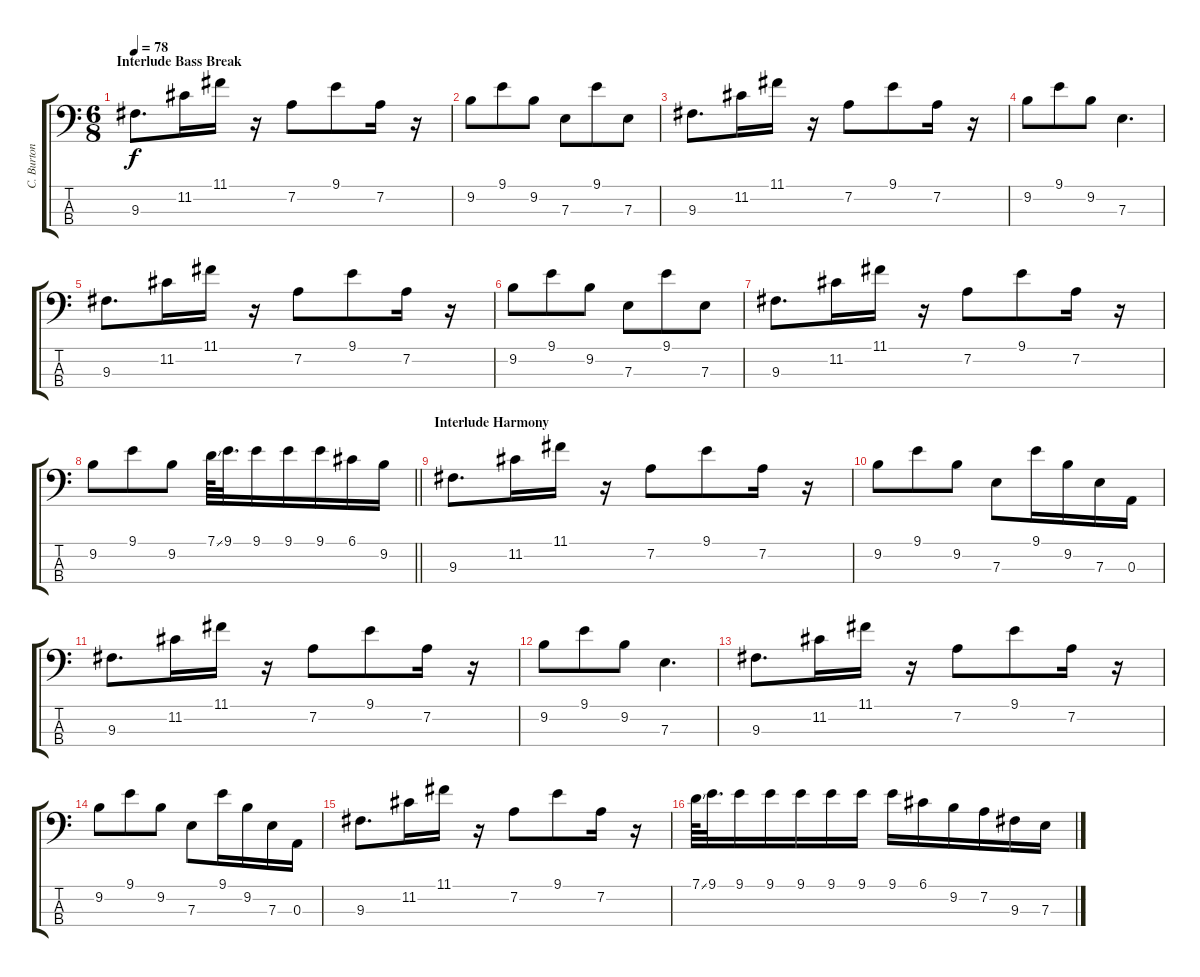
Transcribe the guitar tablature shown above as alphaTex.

\track ("C. Burton" "C. Burton") {instrument electricbassfinger}
\staff {score tabs}
\tuning (G2 D2 A1 E1) {hide}
\ts (6 8)
\section ("" "Interlude Bass Break")
\tempo 78
\clef f4
\ks c
9.3.8{d dy f} 11.2.16 11.1.16 r.16 7.2.8 9.1.8 7.2.16 r.16 |
9.2.8 9.1.8 9.2.8 7.3.8 9.1.8 7.3.8 |
9.3.8{d} 11.2.16 11.1.16 r.16 7.2.8 9.1.8 7.2.16 r.16 |
9.2.8 9.1.8 9.2.8 7.3.4{d} |
9.3.8{d} 11.2.16 11.1.16 r.16 7.2.8 9.1.8 7.2.16 r.16 |
9.2.8 9.1.8 9.2.8 7.3.8 9.1.8 7.3.8 |
9.3.8{d} 11.2.16 11.1.16 r.16 7.2.8 9.1.8 7.2.16 r.16 |
\barLineRight lightlight
9.2.8 9.1.8 9.2.8 7.1{ss}.64 9.1.32{d} 9.1.16 9.1.16 9.1.16 6.1.16 9.2.16 |
\section ("" "Interlude Harmony")
9.3.8{d} 11.2.16 11.1.16 r.16 7.2.8 9.1.8 7.2.16 r.16 |
9.2.8 9.1.8 9.2.8 7.3.8 9.1.16 9.2.16 7.3.16 0.3.16 |
9.3.8{d} 11.2.16 11.1.16 r.16 7.2.8 9.1.8 7.2.16 r.16 |
9.2.8 9.1.8 9.2.8 7.3.4{d} |
9.3.8{d} 11.2.16 11.1.16 r.16 7.2.8 9.1.8 7.2.16 r.16 |
9.2.8 9.1.8 9.2.8 7.3.8 9.1.16 9.2.16 7.3.16 0.3.16 |
9.3.8{d} 11.2.16 11.1.16 r.16 7.2.8 9.1.8 7.2.16 r.16 |
7.1{ss}.64 9.1.32{d} 9.1.16 9.1.16 9.1.16 9.1.16 9.1.16 9.1.16 6.1.16 9.2.16 7.2.16 9.3.16 7.3.16
